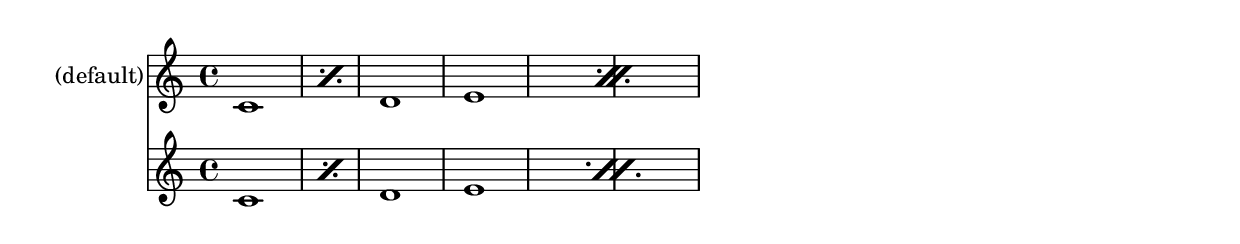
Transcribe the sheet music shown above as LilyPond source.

\version "2.17.6"
\header {
  texidoc = "The positioning of dots and slashes in percent repeat
glyphs can be altered using @code{dot-negative-kern} and
@code{slash-negative-kern}."
}

<<
  \new Staff {
    \set Staff.instrumentName = #"(default)"
    \repeat percent 2 { c'1 }
    \repeat percent 2 { d'1 e' }
  }
  \new Staff {
    \override PercentRepeat.dot-negative-kern = #1.1
    \repeat percent 2 { c'1 }
    \override DoublePercentRepeat.dot-negative-kern = #0
    \override DoublePercentRepeat.slash-negative-kern = #1
    \repeat percent 2 { d'1 e' }
  }
>>
